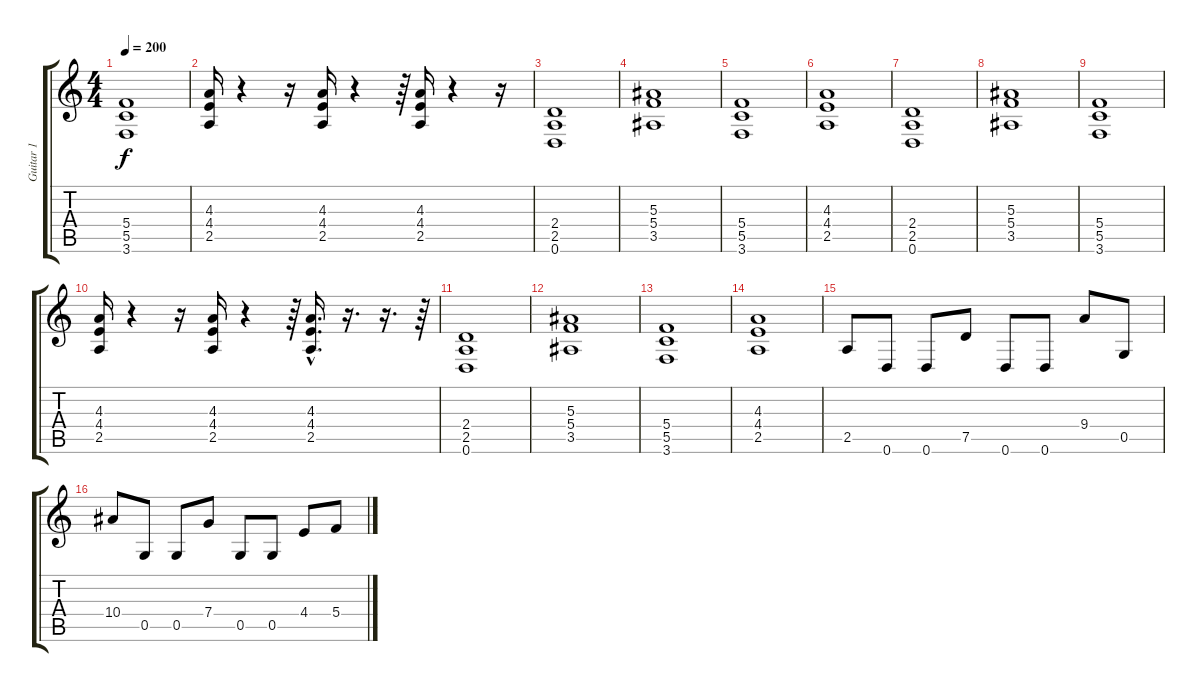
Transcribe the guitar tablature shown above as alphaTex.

\track ("Guitar 1" "Guitar 1") {instrument overdrivenguitar}
\staff {score tabs}
\tuning (G3 D3 F3 C3 G2 D2) {hide}
\ts (4 4)
\tempo 200
\clef g2
\ks c
(5.4 5.5 3.6).1{dy f} |
(4.3 4.4 2.5).16 r.4 r.16 (4.3 4.4 2.5).16 r.4 r.64 (4.3 4.4 2.5).16 r.4 r.16 |
(2.4 2.5 0.6).1 |
(5.3 5.4 3.5).1 |
(5.4 5.5 3.6).1 |
(4.3 4.4 2.5).1 |
(2.4 2.5 0.6).1 |
(5.3 5.4 3.5).1 |
(5.4 5.5 3.6).1 |
(4.3 4.4 2.5).16 r.4 r.16 (4.3 4.4 2.5).16 r.4 r.64 (4.3{hac} 4.4{hac} 2.5{hac}).16{d} r.16{d} r.16{d} r.64 |
(2.4 2.5 0.6).1 |
(5.3 5.4 3.5).1 |
(5.4 5.5 3.6).1 |
(4.3 4.4 2.5).1 |
2.5.8 0.6.8 0.6.8 7.5.8 0.6.8 0.6.8 9.4.8 0.5.8 |
10.4.8 0.5.8 0.5.8 7.4.8 0.5.8 0.5.8 4.4.8 5.4.8
